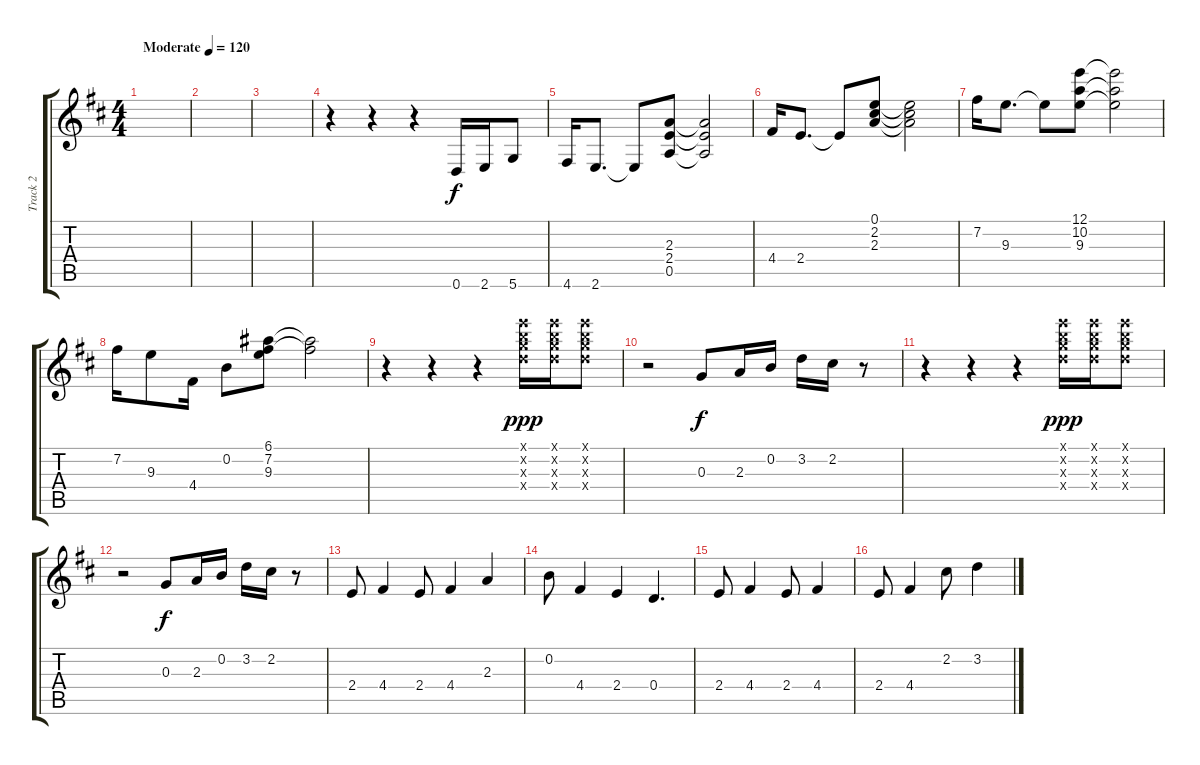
\track ("Track 2" "Track 2") {instrument acousticguitarnylon}
\staff {score tabs}
\tuning (E4 B3 G3 D3 A2 D2) {hide}
\ts (4 4)
\tempo (120 "Moderate")
\clef g2
\ks bminor
|
|
|
r.4 r.4 r.4 0.6.16 2.6.16 5.6.8 |
4.6.16 2.6.8{d} 2.6{t}.8 (2.3 2.4 0.5).8 (2.3{t} 2.4{t} 0.5{t}).2 |
4.4.16 2.4.8{d} 2.4{t}.8 (0.1 2.2 2.3).8 (0.1{t} 2.2{t} 2.3{t}).2 |
7.2.16 9.3.8{d} 9.3{t}.8 (12.1 10.2 9.3).8 (12.1{t} 10.2{t} 9.3{t}).2 |
7.2.16 9.3.8 4.4.16 0.2.8 (6.1 7.2 9.3).8 (6.1{t} 7.2{t}).2 |
r.4 r.4 r.4 (12.1{x} 12.2{x} 12.3{x} 12.4{x}).16{dy ppp} (12.1{x} 12.2{x} 12.3{x} 12.4{x}).16 (12.1{x} 12.2{x} 12.3{x} 12.4{x}).8 |
r.2 0.3.8{dy f} 2.3.16 0.2.16 3.2.16 2.2.16 r.8 |
r.4 r.4 r.4 (12.1{x} 12.2{x} 12.3{x} 12.4{x}).16{dy ppp} (12.1{x} 12.2{x} 12.3{x} 12.4{x}).16 (12.1{x} 12.2{x} 12.3{x} 12.4{x}).8 |
r.2 0.3.8{dy f} 2.3.16 0.2.16 3.2.16 2.2.16 r.8 |
2.4.8 4.4.4 2.4.8 4.4.4 2.3.4 |
0.2.8 4.4.4 2.4.4 0.4.4{d} |
2.4.8 4.4.4 2.4.8 4.4.4 |
2.4.8 4.4.4 2.2.8 3.2.4
